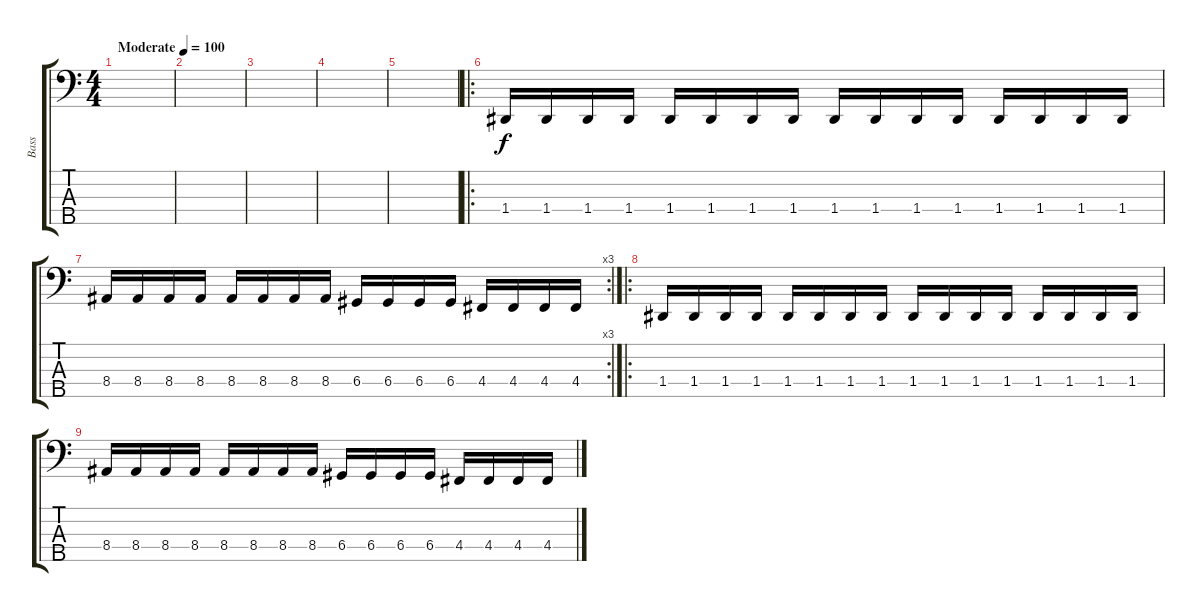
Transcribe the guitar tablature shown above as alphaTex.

\track ("Bass" "Bass") {instrument electricbasspick}
\staff {score tabs}
\tuning (F2 C2 G1 D1 A0) {hide}
\ts (4 4)
\tempo (100 "Moderate")
\clef f4
\ks c
|
|
|
|
|
\ro
1.4.16 1.4.16 1.4.16 1.4.16 1.4.16 1.4.16 1.4.16 1.4.16 1.4.16 1.4.16 1.4.16 1.4.16 1.4.16 1.4.16 1.4.16 1.4.16 |
\rc 3
8.4.16 8.4.16 8.4.16 8.4.16 8.4.16 8.4.16 8.4.16 8.4.16 6.4.16 6.4.16 6.4.16 6.4.16 4.4.16 4.4.16 4.4.16 4.4.16 |
\ro
1.4.16 1.4.16 1.4.16 1.4.16 1.4.16 1.4.16 1.4.16 1.4.16 1.4.16 1.4.16 1.4.16 1.4.16 1.4.16 1.4.16 1.4.16 1.4.16 |
8.4.16 8.4.16 8.4.16 8.4.16 8.4.16 8.4.16 8.4.16 8.4.16 6.4.16 6.4.16 6.4.16 6.4.16 4.4.16 4.4.16 4.4.16 4.4.16
